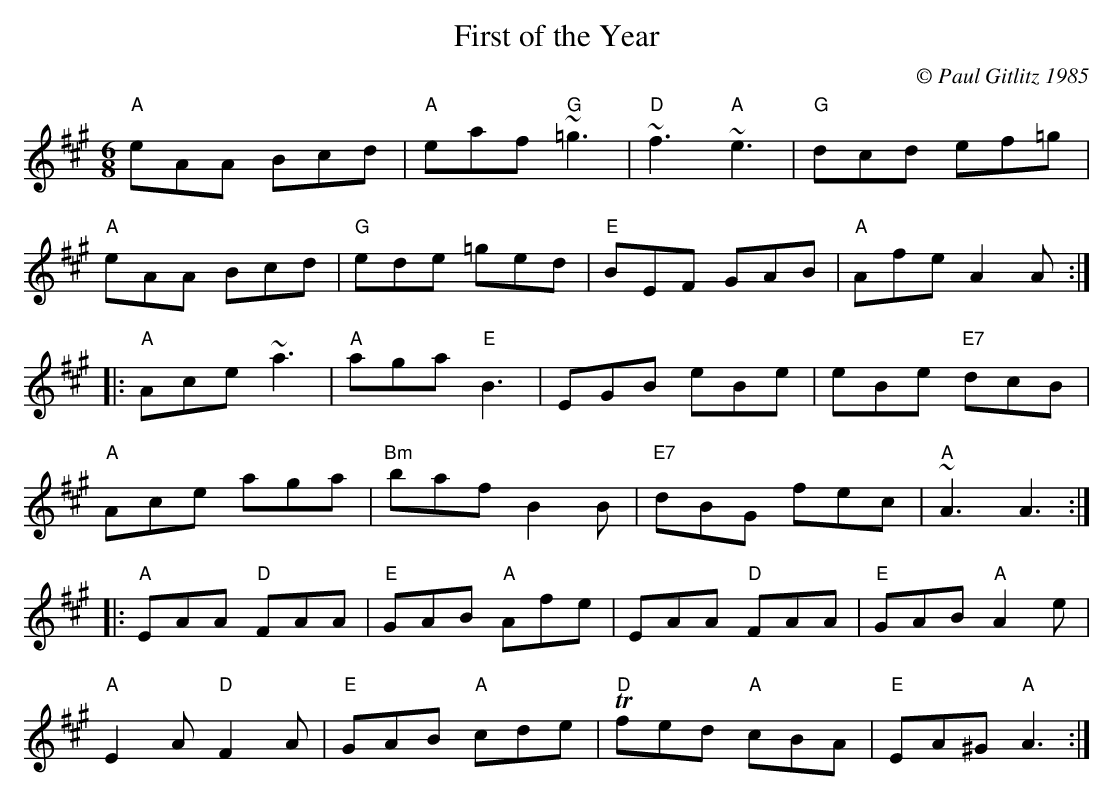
X:1
T:First of the Year
M:6/8
L:1/8
C:© Paul Gitlitz 1985
K:A
"A"eAA Bcd|"A"eaf ~"G"=g3|~"D"f3~"A"e3|"G"dcd ef=g|!
"A"eAA Bcd|"G"ede =ged|"E"BEF GAB|"A"Afe A2 A :|!
|:"A"Ace~a3|"A"aga "E"B3|EGB eBe|eBe "E7"dcB|!
"A"Ace aga|"Bm"baf B2 B|"E7"dBG fec|~"A"A3 A3:|!
|:"A"EAA "D"FAA|"E"GAB "A"Afe|EAA "D"FAA|"E"GAB "A"A2e|!
"A"E2A "D"F2A|"E"GAB "A"cde|"D"Tfed "A"cBA|"E"EA^G "A"A3:|]
